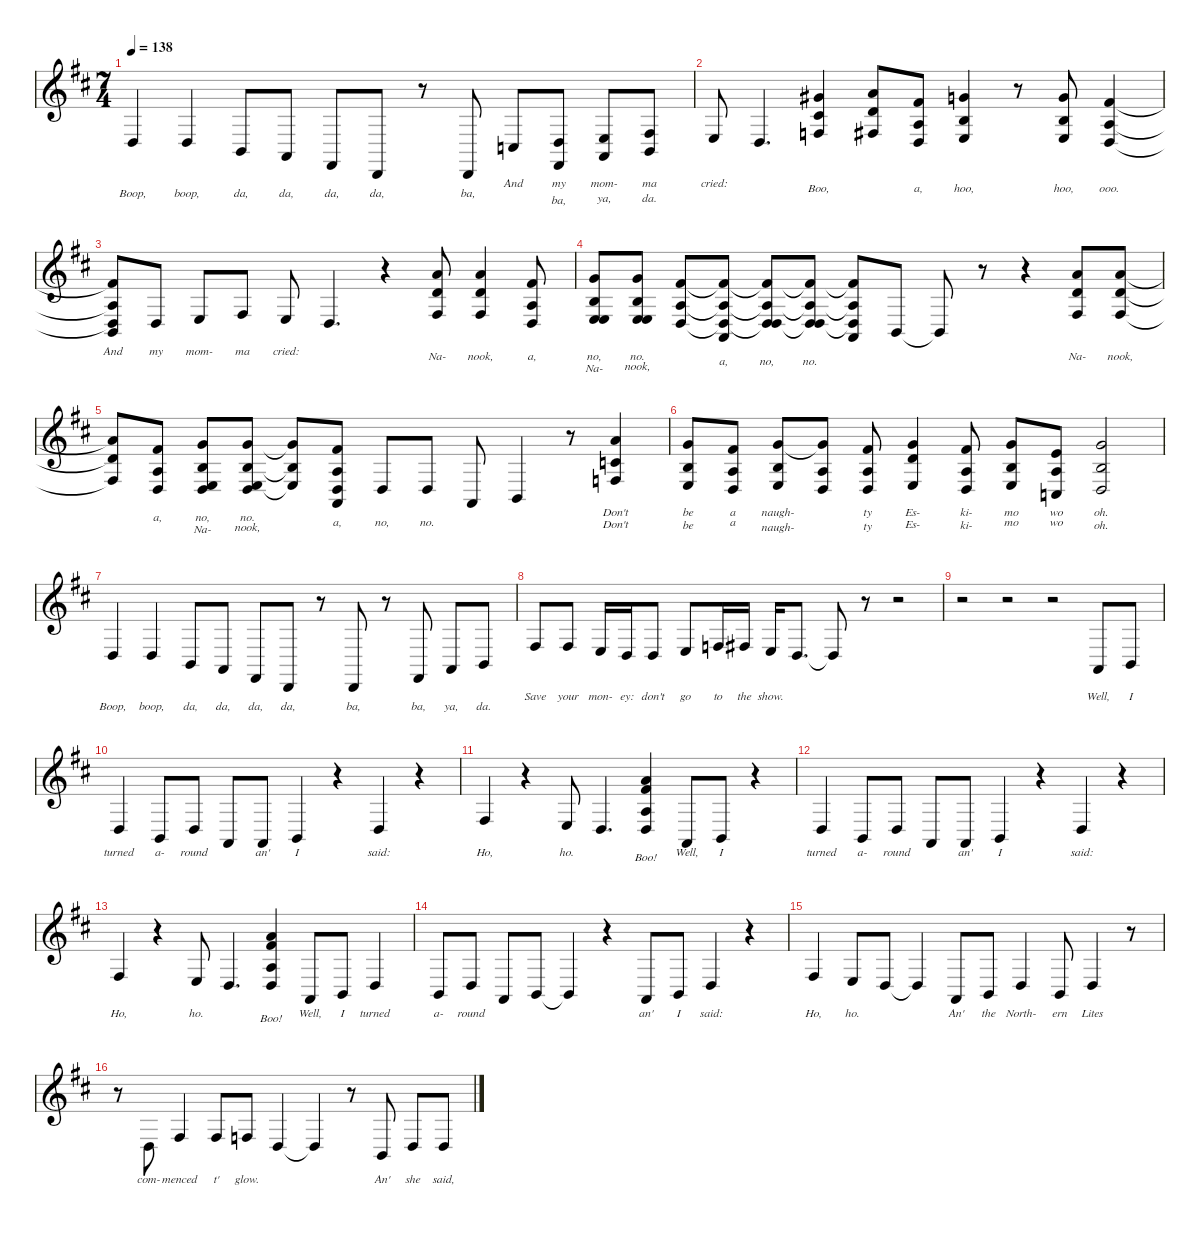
\defaultSystemsLayout 4
\hideDynamics
\bracketExtendMode nobrackets
\singleTrackTrackNamePolicy hidden
\multiTrackTrackNamePolicy hidden
\firstSystemTrackNameMode fullname
\firstSystemTrackNameOrientation horizontal
\otherSystemsTrackNameOrientation horizontal
\track ("Vocals" "chr.") {mute instrument voiceoohs}
\staff {score}
\tuning (E4 B3 G3 D3 A2 D2)
\ts (7 4)
\tempo 138
\clef g2
\ks d
0.4{acc forcenatural}.4{lyrics (0 " ") lyrics (1 " ") lyrics (2 "Boop,") lyrics (3 "") lyrics (4 "") dy fff beam Up} 0.4{acc forcenatural}.4{lyrics (0 " ") lyrics (1 " ") lyrics (2 "boop,") lyrics (3 "") lyrics (4 "") beam Up} 2.5{acc forcenatural}.8{lyrics (0 " ") lyrics (1 " ") lyrics (2 "da,") lyrics (3 "") lyrics (4 "") beam Up} 0.5{acc forcenatural}.8{lyrics (0 " ") lyrics (1 " ") lyrics (2 "da,") lyrics (3 "") lyrics (4 "") beam Up} 4.6{acc #}.8{lyrics (0 " ") lyrics (1 " ") lyrics (2 "da,") lyrics (3 "") lyrics (4 "") beam Up} 0.6{acc forcenatural}.8{lyrics (0 " ") lyrics (1 " ") lyrics (2 "da,") lyrics (3 "") lyrics (4 "") beam Up} r.8{beam Up} 0.6{acc forcenatural}.8{lyrics (0 "") lyrics (1 " ") lyrics (2 "ba,") lyrics (3 "") lyrics (4 "") beam Up} 3.5{acc forcenatural}.8{lyrics (0 "And") lyrics (1 " ") lyrics (2 " ") lyrics (3 "") lyrics (4 "") beam Up} (0.4{acc forcenatural} 4.6{acc #}).8{lyrics (0 "my") lyrics (1 " ") lyrics (2 "ba,") lyrics (3 "") lyrics (4 "") beam Up} (2.4{acc forcenatural} 0.5{acc forcenatural}).8{lyrics (0 "mom-") lyrics (1 " ") lyrics (2 "ya,") lyrics (3 "") lyrics (4 "") beam Up} (4.4{acc #} 2.5{acc forcenatural}).8{lyrics (0 "ma") lyrics (1 " ") lyrics (2 "da.") lyrics (3 "") lyrics (4 "") beam Up} |
2.4{acc forcenatural}.8{lyrics (0 "cried:") lyrics (1 " ") lyrics (2 " ") lyrics (3 "") lyrics (4 "") beam Up} 0.4{acc forcenatural}.4{d lyrics (0 " ") lyrics (1 "") lyrics (2 " ") lyrics (3 "") lyrics (4 "") beam Up} (4.1{acc #} 2.2{acc #} 3.4{acc forcenatural}).4{lyrics (0 " ") lyrics (1 "Boo,") lyrics (2 " ") lyrics (3 "") lyrics (4 "") dy ff beam Up} (5.1{acc forcenatural} 3.2{acc forcenatural} 4.4{acc #}).8{lyrics (0 " ") lyrics (1 " ") lyrics (2 " ") lyrics (3 "") lyrics (4 "") beam Up} (2.1{acc #} 2.3{acc forcenatural} 0.4{acc forcenatural}).8{lyrics (0 " ") lyrics (1 "a,") lyrics (2 " ") lyrics (3 "") lyrics (4 "") beam Up} (3.1{acc forcenatural} 0.2{acc forcenatural} 2.4{acc forcenatural}).4{lyrics (0 " ") lyrics (1 "hoo,") lyrics (2 " ") lyrics (3 "") lyrics (4 "") beam Up} r.8{beam Up} (3.1{acc forcenatural} 0.2{acc forcenatural} 2.4{acc forcenatural}).8{lyrics (0 " ") lyrics (1 "hoo,") lyrics (2 " ") lyrics (3 "") lyrics (4 "") beam Up} (2.1{acc #} 2.3{acc forcenatural} 0.4{acc forcenatural}).4{lyrics (0 "") lyrics (1 "ooo.") lyrics (2 " ") lyrics (3 "") lyrics (4 "") beam Up} |
(2.1{t acc #} 2.3{t acc forcenatural} 0.4{t acc forcenatural} 2.5{acc forcenatural}).8{lyrics (0 "And") lyrics (1 " ") lyrics (2 " ") lyrics (3 "") lyrics (4 "") beam Up} 0.4{acc forcenatural}.8{lyrics (0 "my") lyrics (1 " ") lyrics (2 " ") lyrics (3 "") lyrics (4 "") dy fff beam Up} 2.4{acc forcenatural}.8{lyrics (0 "mom-") lyrics (1 " ") lyrics (2 " ") lyrics (3 "") lyrics (4 "") beam Up} 4.4{acc #}.8{lyrics (0 "ma") lyrics (1 " ") lyrics (2 " ") lyrics (3 "") lyrics (4 "") beam Up} 2.4{acc forcenatural}.8{lyrics (0 "cried:") lyrics (1 " ") lyrics (2 " ") lyrics (3 "") lyrics (4 "") beam Up} 0.4{acc forcenatural}.4{d lyrics (0 " ") lyrics (1 "") lyrics (2 " ") lyrics (3 "") lyrics (4 "") beam Up} r.4{beam Up} (5.1{acc forcenatural} 3.2{acc forcenatural} 4.4{acc #}).8{lyrics (0 " ") lyrics (1 "Na-") lyrics (2 " ") lyrics (3 "") lyrics (4 "") dy ff beam Up} (5.1{acc forcenatural} 3.2{acc forcenatural} 4.4{acc #}).4{lyrics (0 " ") lyrics (1 "nook,") lyrics (2 " ") lyrics (3 "") lyrics (4 "") beam Up} (2.1{acc #} 2.3{acc forcenatural} 0.4{acc forcenatural}).8{lyrics (0 " ") lyrics (1 "a,") lyrics (2 "") lyrics (3 "") lyrics (4 "") beam Up} |
(3.1{acc forcenatural} 0.2{acc forcenatural} 2.4{acc forcenatural} 7.5{acc forcenatural}).8{lyrics (0 " ") lyrics (1 "no,") lyrics (2 "Na-") lyrics (3 "") lyrics (4 "") beam Up} (3.1{acc forcenatural} 0.2{acc forcenatural} 2.4{acc forcenatural} 7.5{acc forcenatural}).8{lyrics (0 " ") lyrics (1 "no.") lyrics (2 "nook,") lyrics (3 "") lyrics (4 "") beam Up} (2.1{acc #} 2.3{acc forcenatural} 0.4{acc forcenatural}).8{lyrics (0 " ") lyrics (1 " ") lyrics (2 " ") lyrics (3 "") lyrics (4 "") beam Up} (0.5{acc forcenatural} 2.1{t acc #} 2.3{t acc forcenatural} 0.4{t acc forcenatural}).8{lyrics (0 " ") lyrics (1 " ") lyrics (2 "a,") lyrics (3 "") lyrics (4 "") dy fff beam Up} (5.5{acc forcenatural} 2.1{t acc #} 2.3{t acc forcenatural} 0.4{t acc forcenatural}).8{lyrics (0 " ") lyrics (1 " ") lyrics (2 "no,") lyrics (3 "") lyrics (4 "") beam Up} (5.5{acc forcenatural} 2.1{t acc #} 2.3{t acc forcenatural} 0.4{t acc forcenatural}).8{lyrics (0 " ") lyrics (1 " ") lyrics (2 "no.") lyrics (3 "") lyrics (4 "") beam Up} (2.1{t acc #} 2.3{t acc forcenatural} 0.4{t acc forcenatural} 0.5{acc forcenatural}).8{lyrics (0 " ") lyrics (1 " ") lyrics (2 " ") lyrics (3 "") lyrics (4 "") dy ff beam Up} 2.5{acc forcenatural}.8{lyrics (0 " ") lyrics (1 "") lyrics (2 " ") lyrics (3 "") lyrics (4 "") dy fff beam Up} 2.5{t acc forcenatural}.8{beam Up} r.8{beam Up} r.4{beam Up} (5.1{acc forcenatural} 3.2{acc forcenatural} 4.4{acc #}).8{lyrics (0 " ") lyrics (1 "Na-") lyrics (2 " ") lyrics (3 "") lyrics (4 "") dy ff beam Up} (5.1{acc forcenatural} 3.2{acc forcenatural} 4.4{acc #}).8{lyrics (0 " ") lyrics (1 "nook,") lyrics (2 " ") lyrics (3 "") lyrics (4 "") beam Up} |
(5.1{t acc forcenatural} 3.2{t acc forcenatural} 4.4{t acc #}).8{beam Up} (2.1{acc #} 2.3{acc forcenatural} 0.4{acc forcenatural}).8{lyrics (0 " ") lyrics (1 "a,") lyrics (2 "") lyrics (3 "") lyrics (4 "") beam Up} (3.1{acc forcenatural} 0.2{acc forcenatural} 2.4{acc forcenatural} 5.5{acc forcenatural}).8{lyrics (0 " ") lyrics (1 "no,") lyrics (2 "Na-") lyrics (3 "") lyrics (4 "") beam Up} (3.1{acc forcenatural} 0.2{acc forcenatural} 2.4{acc forcenatural} 5.5{acc forcenatural}).8{lyrics (0 " ") lyrics (1 "no.") lyrics (2 "nook,") lyrics (3 "") lyrics (4 "") beam Up} (3.1{t acc forcenatural} 0.2{t acc forcenatural} 2.4{t acc forcenatural}).8{beam Up} (2.1{acc #} 2.3{acc forcenatural} 0.4{acc forcenatural} 0.5{acc forcenatural}).8{lyrics (0 " ") lyrics (1 " ") lyrics (2 "a,") lyrics (3 "") lyrics (4 "") beam Up} 5.5{acc forcenatural}.8{lyrics (0 " ") lyrics (1 " ") lyrics (2 "no,") lyrics (3 "") lyrics (4 "") dy fff beam Up} 5.5{acc forcenatural}.8{lyrics (0 " ") lyrics (1 " ") lyrics (2 "no.") lyrics (3 "") lyrics (4 "") beam Up} 0.5{acc forcenatural}.8{lyrics (0 " ") lyrics (1 " ") lyrics (2 " ") lyrics (3 "") lyrics (4 "") beam Up} 2.5{acc forcenatural}.4{lyrics (0 "") lyrics (1 "") lyrics (2 " ") lyrics (3 "") lyrics (4 "") beam Up} r.8{beam Up} (5.1{acc forcenatural} 1.2{acc forcenatural} 3.4{acc forcenatural}).4{lyrics (0 "Don't") lyrics (1 "Don't") lyrics (2 " ") lyrics (3 "") lyrics (4 "") dy ff beam Up} |
(3.1{acc forcenatural} 4.3{acc forcenatural} 2.4{acc forcenatural}).8{lyrics (0 "be") lyrics (1 "be") lyrics (2 " ") lyrics (3 "") lyrics (4 "") beam Up} (2.1{acc #} 2.3{acc forcenatural} 0.4{acc forcenatural}).8{lyrics (0 "a") lyrics (1 "a") lyrics (2 " ") lyrics (3 "") lyrics (4 "") beam Up} (3.1{acc forcenatural} 4.3{acc forcenatural} 2.4{acc forcenatural}).8{lyrics (0 "naugh-") lyrics (1 "naugh-") lyrics (2 " ") lyrics (3 "") lyrics (4 "") beam Up} (3.1{t acc forcenatural} 2.3{acc forcenatural} 0.4{acc forcenatural}).8{lyrics (0 " ") lyrics (1 " ") lyrics (2 " ") lyrics (3 "") lyrics (4 "") beam Up} (2.1{acc #} 2.3{acc forcenatural} 0.4{acc forcenatural}).8{lyrics (0 "ty") lyrics (1 "ty") lyrics (2 " ") lyrics (3 "") lyrics (4 "") beam Up} (3.1{acc forcenatural} 3.2{acc forcenatural} 2.4{acc forcenatural}).4{lyrics (0 "Es-") lyrics (1 "Es-") lyrics (2 " ") lyrics (3 "") lyrics (4 "") beam Up} (2.1{acc #} 2.3{acc forcenatural} 0.4{acc forcenatural}).8{lyrics (0 "ki-") lyrics (1 "ki-") lyrics (2 " ") lyrics (3 "") lyrics (4 "") beam Up} (3.1{acc forcenatural} 4.3{acc forcenatural} 2.4{acc forcenatural}).8{lyrics (0 "mo") lyrics (1 "mo") lyrics (2 " ") lyrics (3 "") lyrics (4 "") beam Up} (0.1{acc forcenatural} 2.3{acc forcenatural} 3.5{acc forcenatural}).8{lyrics (0 "wo") lyrics (1 "wo") lyrics (2 " ") lyrics (3 "") lyrics (4 "") beam Up} (3.1{acc forcenatural} 4.3{acc forcenatural} 0.4{acc forcenatural}).2{lyrics (0 "oh.") lyrics (1 "oh.") lyrics (2 "") lyrics (3 "") lyrics (4 "") beam Up} |
0.4{acc forcenatural}.4{lyrics (0 " ") lyrics (1 " ") lyrics (2 "Boop,") lyrics (3 "") lyrics (4 "") dy fff beam Up} 0.4{acc forcenatural}.4{lyrics (0 " ") lyrics (1 " ") lyrics (2 "boop,") lyrics (3 "") lyrics (4 "") beam Up} 2.5{acc forcenatural}.8{lyrics (0 " ") lyrics (1 " ") lyrics (2 "da,") lyrics (3 "") lyrics (4 "") beam Up} 0.5{acc forcenatural}.8{lyrics (0 " ") lyrics (1 " ") lyrics (2 "da,") lyrics (3 "") lyrics (4 "") beam Up} 4.6{acc #}.8{lyrics (0 " ") lyrics (1 " ") lyrics (2 "da,") lyrics (3 "") lyrics (4 "") beam Up} 0.6{acc forcenatural}.8{lyrics (0 " ") lyrics (1 " ") lyrics (2 "da,") lyrics (3 "") lyrics (4 "") beam Up} r.8{beam Up} 0.6{acc forcenatural}.8{lyrics (0 " ") lyrics (1 " ") lyrics (2 "ba,") lyrics (3 "") lyrics (4 "") beam Up} r.8{beam Up} 4.6{acc #}.8{lyrics (0 " ") lyrics (1 " ") lyrics (2 "ba,") lyrics (3 "") lyrics (4 "") beam Up} 0.5{acc forcenatural}.8{lyrics (0 " ") lyrics (1 " ") lyrics (2 "ya,") lyrics (3 "") lyrics (4 "") beam Up} 2.5{acc forcenatural}.8{lyrics (0 "") lyrics (1 " ") lyrics (2 "da.") lyrics (3 "") lyrics (4 "") beam Up} |
4.4{acc #}.8{lyrics (0 "Save") lyrics (1 " ") lyrics (2 " ") lyrics (3 "") lyrics (4 "") beam Up} 4.4{acc #}.8{lyrics (0 "your") lyrics (1 " ") lyrics (2 " ") lyrics (3 "") lyrics (4 "") beam Up} 2.4{acc forcenatural}.16{lyrics (0 "mon-") lyrics (1 " ") lyrics (2 " ") lyrics (3 "") lyrics (4 "") beam Up} 0.4{acc forcenatural}.16{lyrics (0 "ey:") lyrics (1 " ") lyrics (2 " ") lyrics (3 "") lyrics (4 "") beam Up} 0.4{acc forcenatural}.8{lyrics (0 "don't") lyrics (1 " ") lyrics (2 " ") lyrics (3 "") lyrics (4 "") beam Up} 2.4{acc forcenatural}.8{lyrics (0 "go") lyrics (1 " ") lyrics (2 " ") lyrics (3 "") lyrics (4 "") beam Up} 3.4{acc forcenatural}.16{lyrics (0 "to") lyrics (1 " ") lyrics (2 " ") lyrics (3 "") lyrics (4 "") beam Up} 4.4{acc #}.16{lyrics (0 "the") lyrics (1 " ") lyrics (2 " ") lyrics (3 "") lyrics (4 "") beam Up} 2.4{acc forcenatural}.16{lyrics (0 "show.") lyrics (1 " ") lyrics (2 " ") lyrics (3 "") lyrics (4 "") beam Up} 0.4{acc forcenatural}.8{d lyrics (0 "") lyrics (1 " ") lyrics (2 " ") lyrics (3 "") lyrics (4 "") beam Up} 0.4{t acc forcenatural}.8{beam Up} r.8{beam Up} r.2{beam Up} |
r.2{beam Down} r.2{beam Down} r.2{beam Down} 0.5{acc forcenatural}.8{lyrics (0 "Well,") lyrics (1 " ") lyrics (2 " ") lyrics (3 "") lyrics (4 "") beam Up} 2.5{acc forcenatural}.8{lyrics (0 "I") lyrics (1 " ") lyrics (2 " ") lyrics (3 "") lyrics (4 "") beam Up} |
0.4{acc forcenatural}.4{lyrics (0 "turned") lyrics (1 " ") lyrics (2 " ") lyrics (3 "") lyrics (4 "") beam Up} 2.5{acc forcenatural}.8{lyrics (0 "a-") lyrics (1 " ") lyrics (2 " ") lyrics (3 "") lyrics (4 "") beam Up} 0.4{acc forcenatural}.8{lyrics (0 "round") lyrics (1 " ") lyrics (2 " ") lyrics (3 "") lyrics (4 "") beam Up} 0.5{acc forcenatural}.8{lyrics (0 " ") lyrics (1 " ") lyrics (2 " ") lyrics (3 "") lyrics (4 "") beam Up} 0.5{acc forcenatural}.8{lyrics (0 "an'") lyrics (1 " ") lyrics (2 " ") lyrics (3 "") lyrics (4 "") beam Up} 2.5{acc forcenatural}.4{lyrics (0 "I") lyrics (1 " ") lyrics (2 " ") lyrics (3 "") lyrics (4 "") beam Up} r.4{beam Up} 0.4{acc forcenatural}.4{lyrics (0 "said:") lyrics (1 " ") lyrics (2 " ") lyrics (3 "") lyrics (4 "") beam Up} r.4{beam Up} |
4.4{acc #}.4{lyrics (0 "Ho,") lyrics (1 " ") lyrics (2 " ") lyrics (3 "") lyrics (4 "") beam Up} r.4{beam Up} 2.4{acc forcenatural}.8{lyrics (0 "ho.") lyrics (1 " ") lyrics (2 " ") lyrics (3 "") lyrics (4 "") beam Up} 0.4{acc forcenatural}.4{d lyrics (0 " ") lyrics (1 "") lyrics (2 " ") lyrics (3 "") lyrics (4 "") beam Up} (5.1{acc forcenatural} 7.2{acc #} 2.3{acc forcenatural} 0.4{acc forcenatural}).4{lyrics (0 "") lyrics (1 "Boo!") lyrics (2 " ") lyrics (3 "") lyrics (4 "") dy ff beam Up} 0.5{acc forcenatural}.8{lyrics (0 "Well,") lyrics (1 " ") lyrics (2 " ") lyrics (3 "") lyrics (4 "") dy fff beam Up} 2.5{acc forcenatural}.8{lyrics (0 "I") lyrics (1 " ") lyrics (2 " ") lyrics (3 "") lyrics (4 "") beam Up} r.4{beam Up} |
0.4{acc forcenatural}.4{lyrics (0 "turned") lyrics (1 " ") lyrics (2 " ") lyrics (3 "") lyrics (4 "") beam Up} 2.5{acc forcenatural}.8{lyrics (0 "a-") lyrics (1 " ") lyrics (2 " ") lyrics (3 "") lyrics (4 "") beam Up} 0.4{acc forcenatural}.8{lyrics (0 "round") lyrics (1 " ") lyrics (2 " ") lyrics (3 "") lyrics (4 "") beam Up} 0.5{acc forcenatural}.8{lyrics (0 " ") lyrics (1 " ") lyrics (2 " ") lyrics (3 "") lyrics (4 "") beam Up} 0.5{acc forcenatural}.8{lyrics (0 "an'") lyrics (1 " ") lyrics (2 " ") lyrics (3 "") lyrics (4 "") beam Up} 2.5{acc forcenatural}.4{lyrics (0 "I") lyrics (1 " ") lyrics (2 " ") lyrics (3 "") lyrics (4 "") beam Up} r.4{beam Up} 0.4{acc forcenatural}.4{lyrics (0 "said:") lyrics (1 " ") lyrics (2 " ") lyrics (3 "") lyrics (4 "") beam Up} r.4{beam Up} |
4.4{acc #}.4{lyrics (0 "Ho,") lyrics (1 " ") lyrics (2 " ") lyrics (3 "") lyrics (4 "") beam Up} r.4{beam Up} 2.4{acc forcenatural}.8{lyrics (0 "ho.") lyrics (1 " ") lyrics (2 " ") lyrics (3 "") lyrics (4 "") beam Up} 0.4{acc forcenatural}.4{d lyrics (0 " ") lyrics (1 "") lyrics (2 " ") lyrics (3 "") lyrics (4 "") beam Up} (5.1{acc forcenatural} 7.2{acc #} 2.3{acc forcenatural} 0.4{acc forcenatural}).4{lyrics (0 "") lyrics (1 "Boo!") lyrics (2 " ") lyrics (3 "") lyrics (4 "") dy ff beam Up} 0.5{acc forcenatural}.8{lyrics (0 "Well,") lyrics (1 " ") lyrics (2 " ") lyrics (3 "") lyrics (4 "") dy fff beam Up} 2.5{acc forcenatural}.8{lyrics (0 "I") lyrics (1 " ") lyrics (2 " ") lyrics (3 "") lyrics (4 "") beam Up} 0.4{acc forcenatural}.4{lyrics (0 "turned") lyrics (1 " ") lyrics (2 " ") lyrics (3 "") lyrics (4 "") beam Up} |
2.5{acc forcenatural}.8{lyrics (0 "a-") lyrics (1 " ") lyrics (2 " ") lyrics (3 "") lyrics (4 "") beam Up} 0.4{acc forcenatural}.8{lyrics (0 "round") lyrics (1 " ") lyrics (2 " ") lyrics (3 "") lyrics (4 "") beam Up} 0.5{acc forcenatural}.8{lyrics (0 " ") lyrics (1 " ") lyrics (2 " ") lyrics (3 "") lyrics (4 "") beam Up} 2.5{acc forcenatural}.8{lyrics (0 " ") lyrics (1 " ") lyrics (2 " ") lyrics (3 "") lyrics (4 "") beam Up} 2.5{t acc forcenatural}.4{beam Up} r.4{beam Up} 0.5{acc forcenatural}.8{lyrics (0 "an'") lyrics (1 " ") lyrics (2 " ") lyrics (3 "") lyrics (4 "") beam Up} 2.5{acc forcenatural}.8{lyrics (0 "I") lyrics (1 " ") lyrics (2 " ") lyrics (3 "") lyrics (4 "") beam Up} 0.4{acc forcenatural}.4{lyrics (0 "said:") lyrics (1 " ") lyrics (2 " ") lyrics (3 "") lyrics (4 "") beam Up} r.4{beam Up} |
4.4{acc #}.4{lyrics (0 "Ho,") lyrics (1 " ") lyrics (2 " ") lyrics (3 "") lyrics (4 "") beam Up} 2.4{acc forcenatural}.8{lyrics (0 "ho.") lyrics (1 " ") lyrics (2 " ") lyrics (3 "") lyrics (4 "") beam Up} 0.4{acc forcenatural}.8{lyrics (0 "") lyrics (1 " ") lyrics (2 " ") lyrics (3 "") lyrics (4 "") beam Up} 0.4{t acc forcenatural}.4{beam Up} 0.5{acc forcenatural}.8{lyrics (0 "An'") lyrics (1 " ") lyrics (2 " ") lyrics (3 "") lyrics (4 "") beam Up} 2.5{acc forcenatural}.8{lyrics (0 "the") lyrics (1 " ") lyrics (2 " ") lyrics (3 "") lyrics (4 "") beam Up} 0.4{acc forcenatural}.4{lyrics (0 "North-") lyrics (1 " ") lyrics (2 " ") lyrics (3 "") lyrics (4 "") beam Up} 2.5{acc forcenatural}.8{lyrics (0 "ern") lyrics (1 " ") lyrics (2 " ") lyrics (3 "") lyrics (4 "") beam Up} 0.4{acc forcenatural}.4{lyrics (0 "Lites") lyrics (1 " ") lyrics (2 " ") lyrics (3 "") lyrics (4 "") beam Up} r.8{beam Up} |
r.8{beam Down} 0.4{acc forcenatural}.8{lyrics (0 "com-") lyrics (1 " ") lyrics (2 " ") lyrics (3 "") lyrics (4 "") beam Up} 4.4{acc #}.4{lyrics (0 "menced") lyrics (1 " ") lyrics (2 " ") lyrics (3 "") lyrics (4 "") beam Up} 4.4{acc #}.8{lyrics (0 "t'") lyrics (1 " ") lyrics (2 " ") lyrics (3 "") lyrics (4 "") beam Up} 3.4{acc forcenatural}.8{lyrics (0 "glow.") lyrics (1 " ") lyrics (2 " ") lyrics (3 "") lyrics (4 "") beam Up} 0.4{acc forcenatural}.4{lyrics (0 "") lyrics (1 " ") lyrics (2 " ") lyrics (3 "") lyrics (4 "") beam Up} 0.4{t acc forcenatural}.4{beam Up} r.8{beam Up} 2.5{acc forcenatural}.8{lyrics (0 "An'") lyrics (1 " ") lyrics (2 " ") lyrics (3 "") lyrics (4 "") beam Up} 0.4{acc forcenatural}.8{lyrics (0 "she") lyrics (1 " ") lyrics (2 " ") lyrics (3 "") lyrics (4 "") beam Up} 0.4{acc forcenatural}.8{lyrics (0 "said,") lyrics (1 " ") lyrics (2 " ") lyrics (3 "") lyrics (4 "") beam Up}
